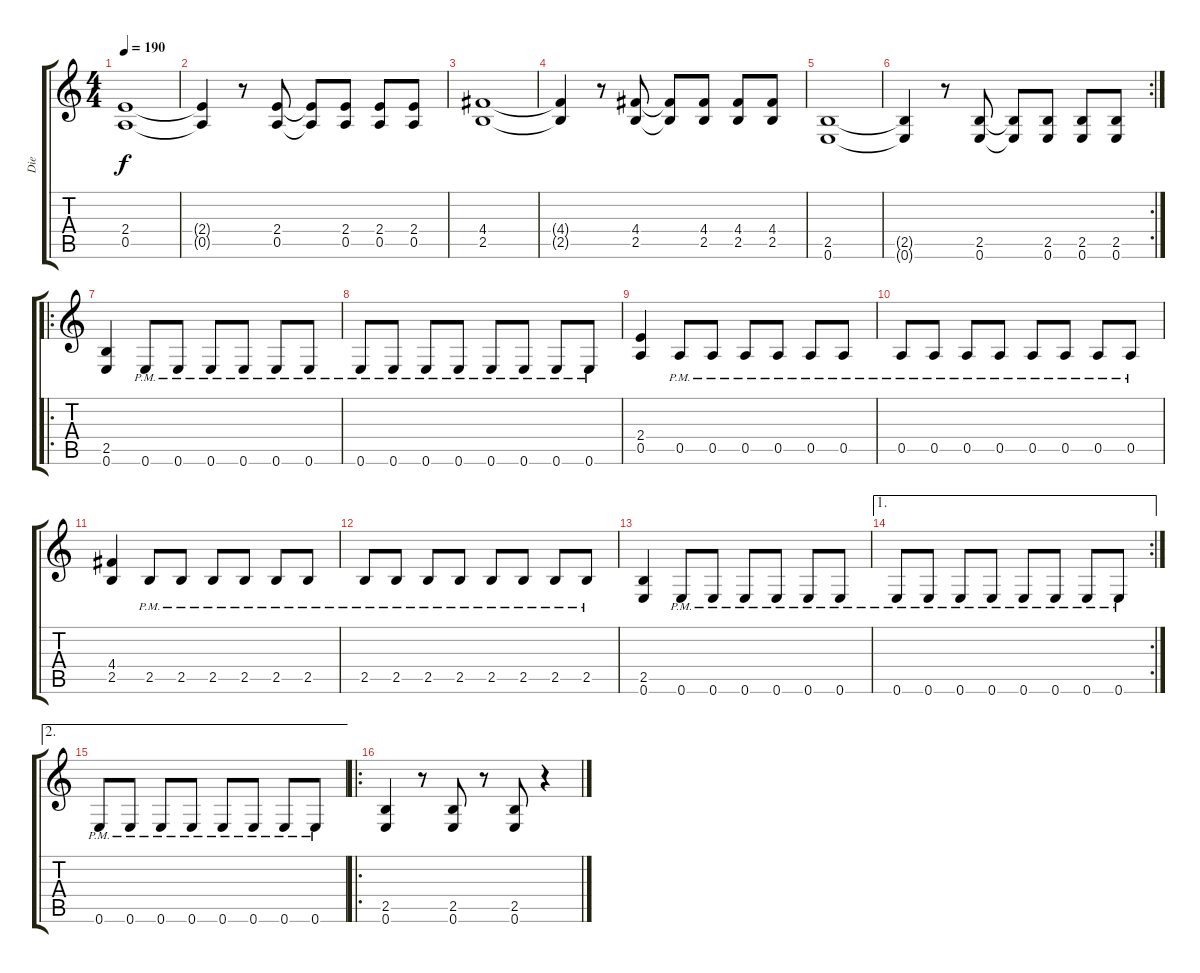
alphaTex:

\track ("Die" "Die") {instrument distortionguitar}
\staff {score tabs}
\tuning (E4 B3 G3 D3 A2 E2) {hide}
\ts (4 4)
\tempo 190
\clef g2
\ks c
(2.4 0.5).1{dy f} |
(2.4{t} 0.5{t}).4 r.8 (2.4 0.5).8 (2.4{t} 0.5{t}).8 (2.4 0.5).8 (2.4 0.5).8 (2.4 0.5).8 |
(4.4 2.5).1 |
(4.4{t} 2.5{t}).4 r.8 (4.4 2.5).8 (4.4{t} 2.5{t}).8 (4.4 2.5).8 (4.4 2.5).8 (4.4 2.5).8 |
(2.5 0.6).1 |
\rc 2
(2.5{t} 0.6{t}).4 r.8 (2.5 0.6).8 (2.5{t} 0.6{t}).8 (2.5 0.6).8 (2.5 0.6).8 (2.5 0.6).8 |
\ro
(2.5 0.6).4 0.6{pm}.8 0.6{pm}.8 0.6{pm}.8 0.6{pm}.8 0.6{pm}.8 0.6{pm}.8 |
0.6{pm}.8 0.6{pm}.8 0.6{pm}.8 0.6{pm}.8 0.6{pm}.8 0.6{pm}.8 0.6{pm}.8 0.6{pm}.8 |
(2.4 0.5).4 0.5{pm}.8 0.5{pm}.8 0.5{pm}.8 0.5{pm}.8 0.5{pm}.8 0.5{pm}.8 |
0.5{pm}.8 0.5{pm}.8 0.5{pm}.8 0.5{pm}.8 0.5{pm}.8 0.5{pm}.8 0.5{pm}.8 0.5{pm}.8 |
(4.4 2.5).4 2.5{pm}.8 2.5{pm}.8 2.5{pm}.8 2.5{pm}.8 2.5{pm}.8 2.5{pm}.8 |
2.5{pm}.8 2.5{pm}.8 2.5{pm}.8 2.5{pm}.8 2.5{pm}.8 2.5{pm}.8 2.5{pm}.8 2.5{pm}.8 |
(2.5 0.6).4 0.6{pm}.8 0.6{pm}.8 0.6{pm}.8 0.6{pm}.8 0.6{pm}.8 0.6{pm}.8 |
\ae 1
\rc 2
0.6{pm}.8 0.6{pm}.8 0.6{pm}.8 0.6{pm}.8 0.6{pm}.8 0.6{pm}.8 0.6{pm}.8 0.6{pm}.8 |
\ae 2
0.6{pm}.8 0.6{pm}.8 0.6{pm}.8 0.6{pm}.8 0.6{pm}.8 0.6{pm}.8 0.6{pm}.8 0.6{pm}.8 |
\ro
(2.5 0.6).4 r.8 (2.5 0.6).8 r.8 (2.5 0.6).8 r.4
